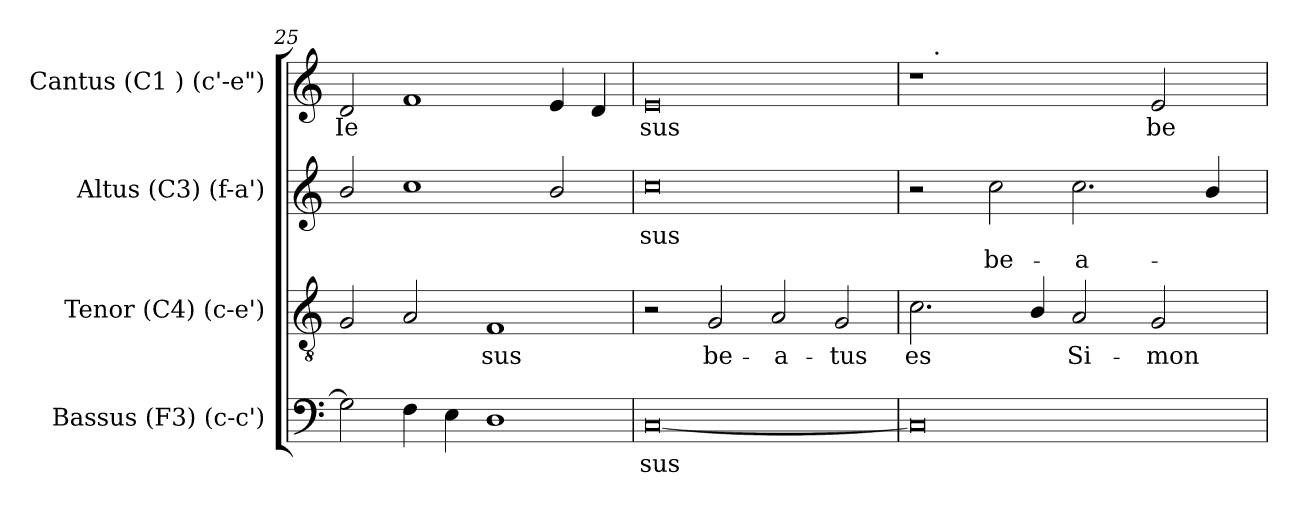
**kern	**text	**kern	**text	**kern	**text	**text	**kern	**text
*part4	*part4	*part3	*part3	*part2	*part2	*part2	*part1	*part1
*staff4	*staff4	*staff3	*staff3	*staff2	*staff2	*staff2	*staff1	*staff1
*I"Bassus (F3)  (c-c')	*	*I"Tenor (C4)  (c-e')	*	*I"Altus (C3)  (f-a')	*	*	*I"Cantus (C1 )  (c'-e")	*
!!LO:PB:g=z
*clefF4	*	*clefGv2	*	*clefG2	*	*	*clefG2	*
*k[]	*	*k[]	*	*k[]	*	*	*k[]	*
*C:	*	*C:	*	*C:	*	*	*C:	*
=25	=25	=25	=25	=25	=25	=25	=25	=25
!	!LO:LY:b:cj	!	!LO:LY:b:cj	!	!LO:LY:b:cj	!	!	!LO:LY:b:cj
2G\]	--	2G/	--	2b/	--	.	2d/	Ie-
!	!LO:LY:b:cj	!	!LO:LY:b:cj	!	!LO:LY:b:cj	!	!	!LO:LY:b:cj
4F\	--	2A/	--	1cc	--	.	1f	--
!	!LO:LY:b:cj	!	!	!	!	!	!	!
4E\	--	.	.	.	.	.	.	.
!	!LO:LY:b:cj	!	!LO:LY:b:cj	!	!	!	!	!
1D	--	1F	-sus	.	.	.	.	.
!	!	!	!	!	!LO:LY:b:cj	!	!	!LO:LY:b:cj
.	.	.	.	2b/	--	.	4e/	--
!	!	!	!	!	!	!	!	!LO:LY:b:cj
.	.	.	.	.	.	.	4d/	--
=26	=26	=26	=26	=26	=26	=26	=26	=26
!	!LO:LY:b:cj	!	!	!	!LO:LY:b:cj	!	!	!LO:LY:b:cj
[<0C	-sus	2r	.	0cc	-sus	.	0e	-sus
!	!	!	!LO:LY:b:cj	!	!	!	!	!
.	.	2G/	be-	.	.	.	.	.
!	!	!	!LO:LY:b:cj	!	!	!	!	!
.	.	2A/	-a-	.	.	.	.	.
!	!	!	!LO:LY:b:cj	!	!	!	!	!
.	.	2G/	-tus	.	.	.	.	.
=27	=27	=27	=27	=27	=27	=27	=27	=27
!	!LO:LY:b:cj	!	!LO:LY:b:cj	!	!	!	!	!
*	*	*	*	*	*	*	*^	*
0C]	.	2.c\	es	2r	.	.	1r	16.ryy	.
!	!	!	!	!	!	!	!	!LO:TX:a:t=.	!
.	.	.	.	.	.	.	.	1ryy	.
!	!	!	!	!	!LO:LY:b:cj	!LO:LY:b:cj	!	!	!
.	.	.	.	2cc\	.	be-	.	.	.
!	!	!	!LO:LY:b:cj	!	!	!	!	!	!
.	.	4B/	.	.	.	.	.	.	.
!	!	!	!LO:LY:b:cj	!	!LO:LY:b:cj	!LO:LY:b:cj	!	!	!
.	.	2A/	Si-	2.cc\	-	a-	2ryy	.	.
.	.	.	.	.	.	.	.	2ryy	.
!	!	!	!LO:LY:b:cj	!	!	!	!	!	!LO:LY:b:cj
.	.	2G/	-mon	.	.	.	2e/	.	be-
.	.	.	.	.	.	.	.	4ryy	.
!	!	!	!	!	!LO:LY:b:cj	!LO:LY:b:cj	!	!	!
.	.	.	.	4b/	-	.	.	.	.
.	.	.	.	.	.	.	.	8ryy	.
.	.	.	.	.	.	.	.	32ryy	.
*	*	*	*	*	*	*	*v	*v	*
=	=	=	=	=	=	=	=	=
*-	*-	*-	*-	*-	*-	*-	*-	*-
